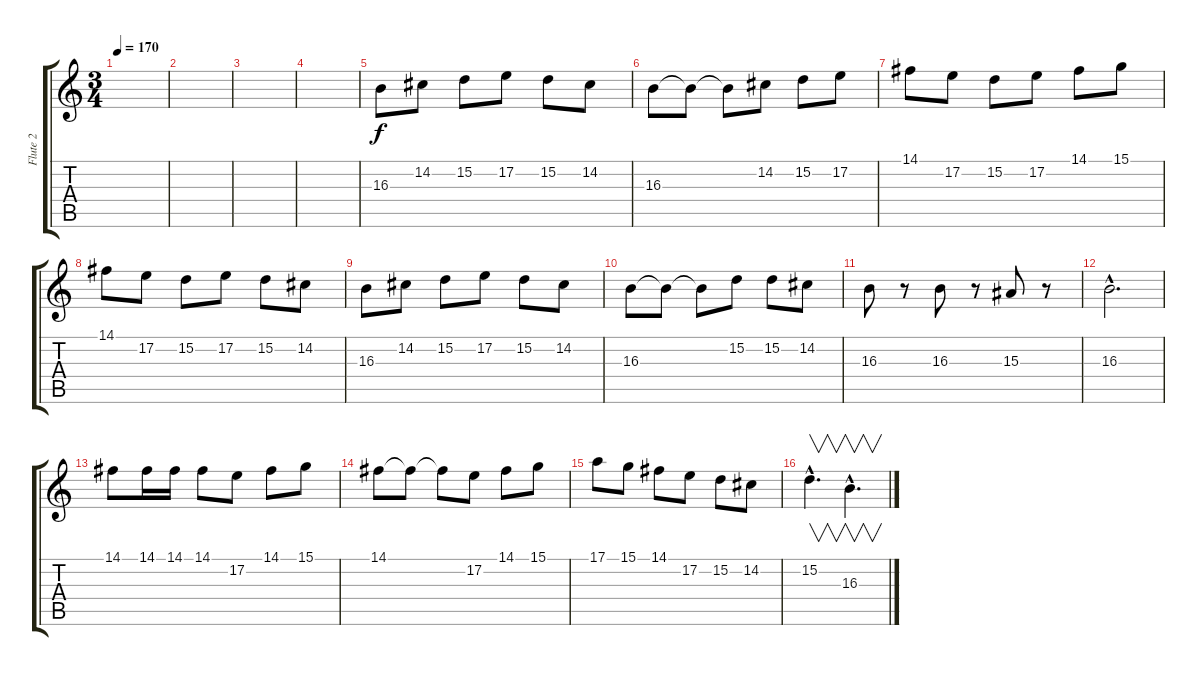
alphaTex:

\track ("Flute 2" "Flute 2") {instrument panflute}
\staff {score tabs}
\tuning (E4 B3 G3 D3 A2 E2) {hide}
\ts (3 4)
\tempo 170
\clef g2
\ks c
|
|
|
|
16.3.8 14.2.8 15.2.8 17.2.8 15.2.8 14.2.8 |
16.3.8 16.3{t}.8 16.3{t}.8 14.2.8 15.2.8 17.2.8 |
14.1.8 17.2.8 15.2.8 17.2.8 14.1.8 15.1.8 |
14.1.8 17.2.8 15.2.8 17.2.8 15.2.8 14.2.8 |
16.3.8 14.2.8 15.2.8 17.2.8 15.2.8 14.2.8 |
16.3.8 16.3{t}.8 16.3{t}.8 15.2.8 15.2.8 14.2.8 |
16.3.8 r.8 16.3.8 r.8 15.3.8 r.8 |
16.3{hac}.2{d} |
14.1.8 14.1.16 14.1.16 14.1.8 17.2.8 14.1.8 15.1.8 |
14.1.8 14.1{t}.8 14.1{t}.8 17.2.8 14.1.8 15.1.8 |
17.1.8 15.1.8 14.1.8 17.2.8 15.2.8 14.2.8 |
15.2{hac}.4{v d} 16.3{hac}.4{v d}
